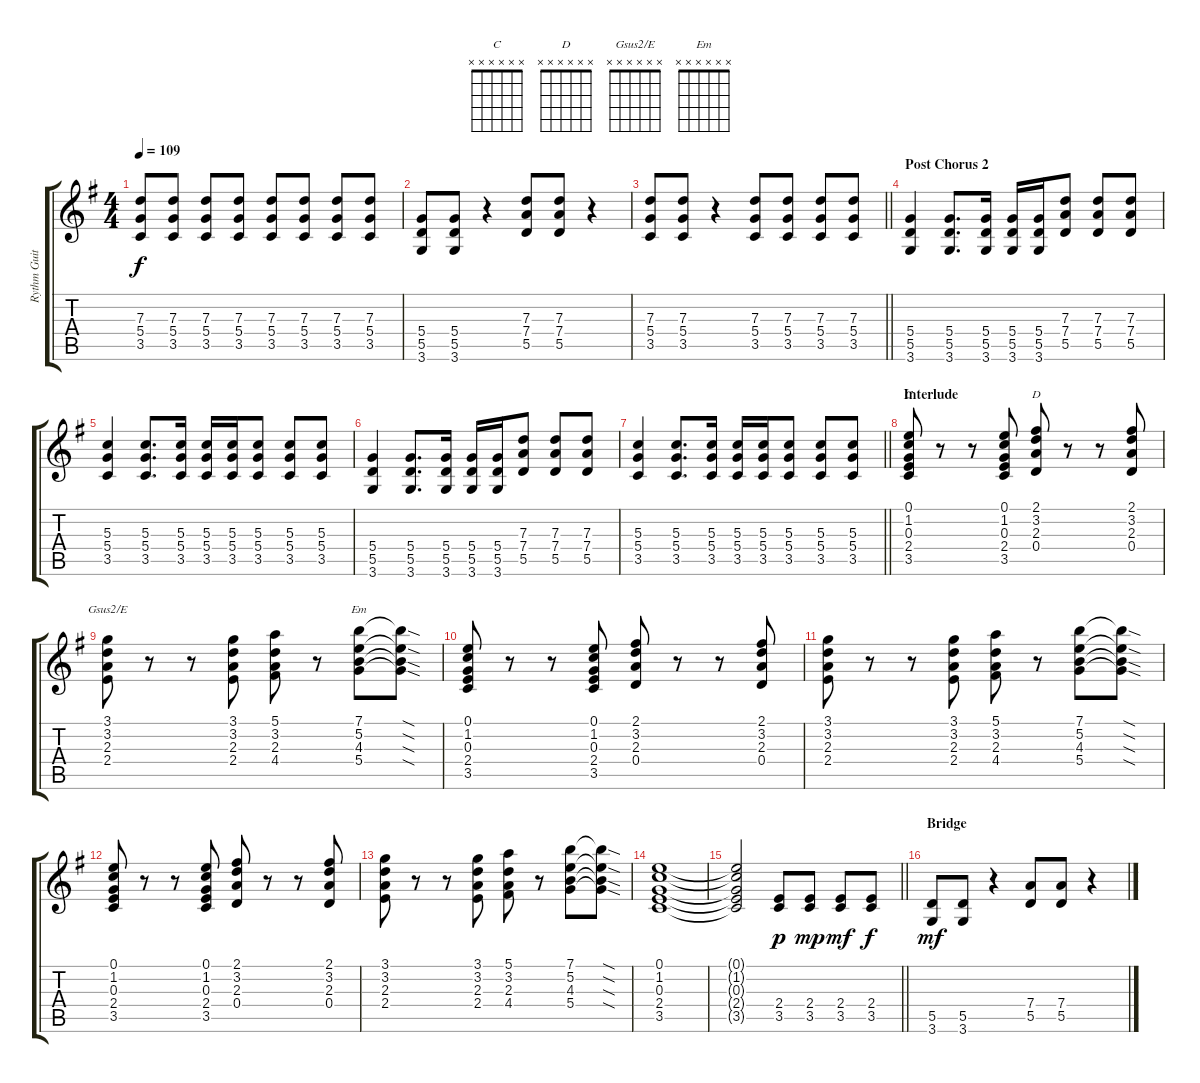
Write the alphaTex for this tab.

\track ("Rythm Guitar" "Rythm Guit") {instrument electricguitarjazz}
\staff {score tabs}
\tuning (E4 B3 G3 D3 A2 E2) {hide}
\chord ("C" x x x x x x)
\chord ("D" x x x x x x)
\chord ("Gsus2/E" x x x x x x)
\chord ("Em" x x x x x x)
\ts (4 4)
\tempo 109
\clef g2
\ks g
(7.3 5.4 3.5).8{dy f} (7.3 5.4 3.5).8 (7.3 5.4 3.5).8 (7.3 5.4 3.5).8 (7.3 5.4 3.5).8 (7.3 5.4 3.5).8 (7.3 5.4 3.5).8 (7.3 5.4 3.5).8 |
(5.4 5.5 3.6).8 (5.4 5.5 3.6).8 r.4 (7.3 7.4 5.5).8 (7.3 7.4 5.5).8 r.4 |
\barLineRight lightlight
(7.3 5.4 3.5).8 (7.3 5.4 3.5).8 r.4 (7.3 5.4 3.5).8 (7.3 5.4 3.5).8 (7.3 5.4 3.5).8 (7.3 5.4 3.5).8 |
\section ("" "Post Chorus 2")
(5.4 5.5 3.6).4 (5.4 5.5 3.6).8{d} (5.4 5.5 3.6).16 (5.4 5.5 3.6).16 (5.4 5.5 3.6).16 (7.3 7.4 5.5).8 (7.3 7.4 5.5).8 (7.3 7.4 5.5).8 |
(5.3 5.4 3.5).4 (5.3 5.4 3.5).8{d} (5.3 5.4 3.5).16 (5.3 5.4 3.5).16 (5.3 5.4 3.5).16 (5.3 5.4 3.5).8 (5.3 5.4 3.5).8 (5.3 5.4 3.5).8 |
(5.4 5.5 3.6).4 (5.4 5.5 3.6).8{d} (5.4 5.5 3.6).16 (5.4 5.5 3.6).16 (5.4 5.5 3.6).16 (7.3 7.4 5.5).8 (7.3 7.4 5.5).8 (7.3 7.4 5.5).8 |
\barLineRight lightlight
(5.3 5.4 3.5).4 (5.3 5.4 3.5).8{d} (5.3 5.4 3.5).16 (5.3 5.4 3.5).16 (5.3 5.4 3.5).16 (5.3 5.4 3.5).8 (5.3 5.4 3.5).8 (5.3 5.4 3.5).8 |
\section ("" "Interlude")
(0.1 1.2 0.3 2.4 3.5).8{ch "C"} r.8 r.8 (0.1 1.2 0.3 2.4 3.5).8 (2.1 3.2 2.3 0.4).8{ch "D"} r.8 r.8 (2.1 3.2 2.3 0.4).8 |
(3.1 3.2 2.3 2.4).8{ch "Gsus2/E"} r.8 r.8 (3.1 3.2 2.3 2.4).8 (5.1 3.2 2.3 4.4).8 r.8 (7.1 5.2 4.3 5.4).8{ch "Em"} (7.1{sod t} 5.2{sod t} 4.3{sod t} 5.4{sod t}).8 |
(0.1 1.2 0.3 2.4 3.5).8 r.8 r.8 (0.1 1.2 0.3 2.4 3.5).8 (2.1 3.2 2.3 0.4).8 r.8 r.8 (2.1 3.2 2.3 0.4).8 |
(3.1 3.2 2.3 2.4).8 r.8 r.8 (3.1 3.2 2.3 2.4).8 (5.1 3.2 2.3 4.4).8 r.8 (7.1 5.2 4.3 5.4).8 (7.1{sod t} 5.2{sod t} 4.3{sod t} 5.4{sod t}).8 |
(0.1 1.2 0.3 2.4 3.5).8 r.8 r.8 (0.1 1.2 0.3 2.4 3.5).8 (2.1 3.2 2.3 0.4).8 r.8 r.8 (2.1 3.2 2.3 0.4).8 |
(3.1 3.2 2.3 2.4).8 r.8 r.8 (3.1 3.2 2.3 2.4).8 (5.1 3.2 2.3 4.4).8 r.8 (7.1 5.2 4.3 5.4).8 (7.1{sod t} 5.2{sod t} 4.3{sod t} 5.4{sod t}).8 |
(0.1 1.2 0.3 2.4 3.5).1 |
\barLineRight lightlight
(0.1{t} 1.2{t} 0.3{t} 2.4{t} 3.5{t}).2 (2.4 3.5).8{dy p} (2.4 3.5).8{dy mp} (2.4 3.5).8{dy mf} (2.4 3.5).8{dy f} |
\section ("" "Bridge")
(5.5 3.6).8{dy mf instrument overdrivenguitar} (5.5 3.6).8 r.4 (7.4 5.5).8 (7.4 5.5).8 r.4
